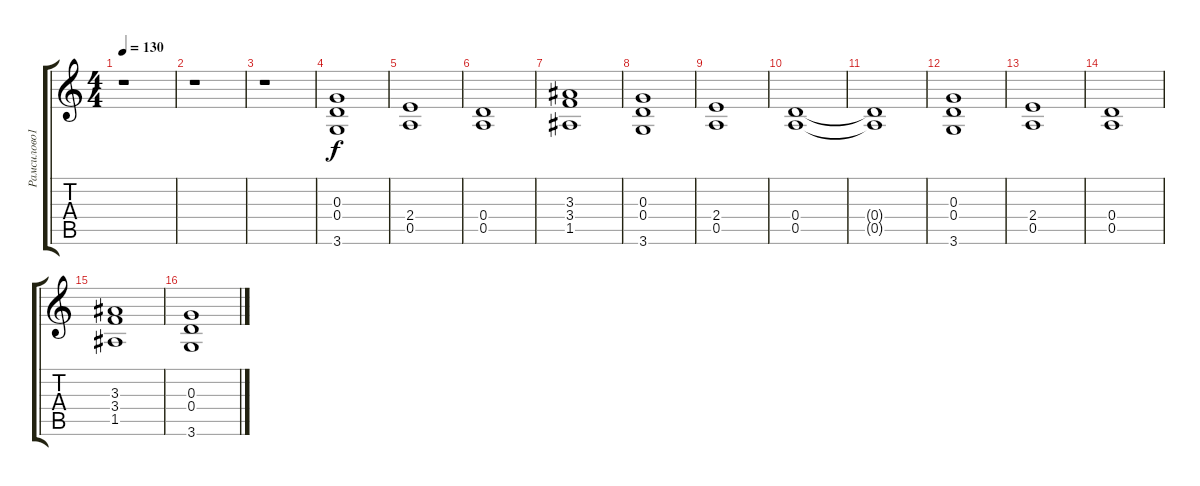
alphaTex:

\track ("Рамсилово1" "Рамсилово1") {instrument distortionguitar}
\staff {score tabs}
\tuning (E4 B3 G3 D3 A2 E2) {hide}
\ts (4 4)
\tempo 130
\clef g2
\ks c
r.1{dy f} |
r.1 |
r.1 |
(0.3 0.4 3.6).1 |
(2.4 0.5).1 |
(0.4 0.5).1 |
(3.3 3.4 1.5).1 |
(0.3 0.4 3.6).1 |
(2.4 0.5).1 |
(0.4 0.5).1 |
(0.4{t} 0.5{t}).1 |
(0.3 0.4 3.6).1 |
(2.4 0.5).1 |
(0.4 0.5).1 |
(3.3 3.4 1.5).1 |
(0.3 0.4 3.6).1
